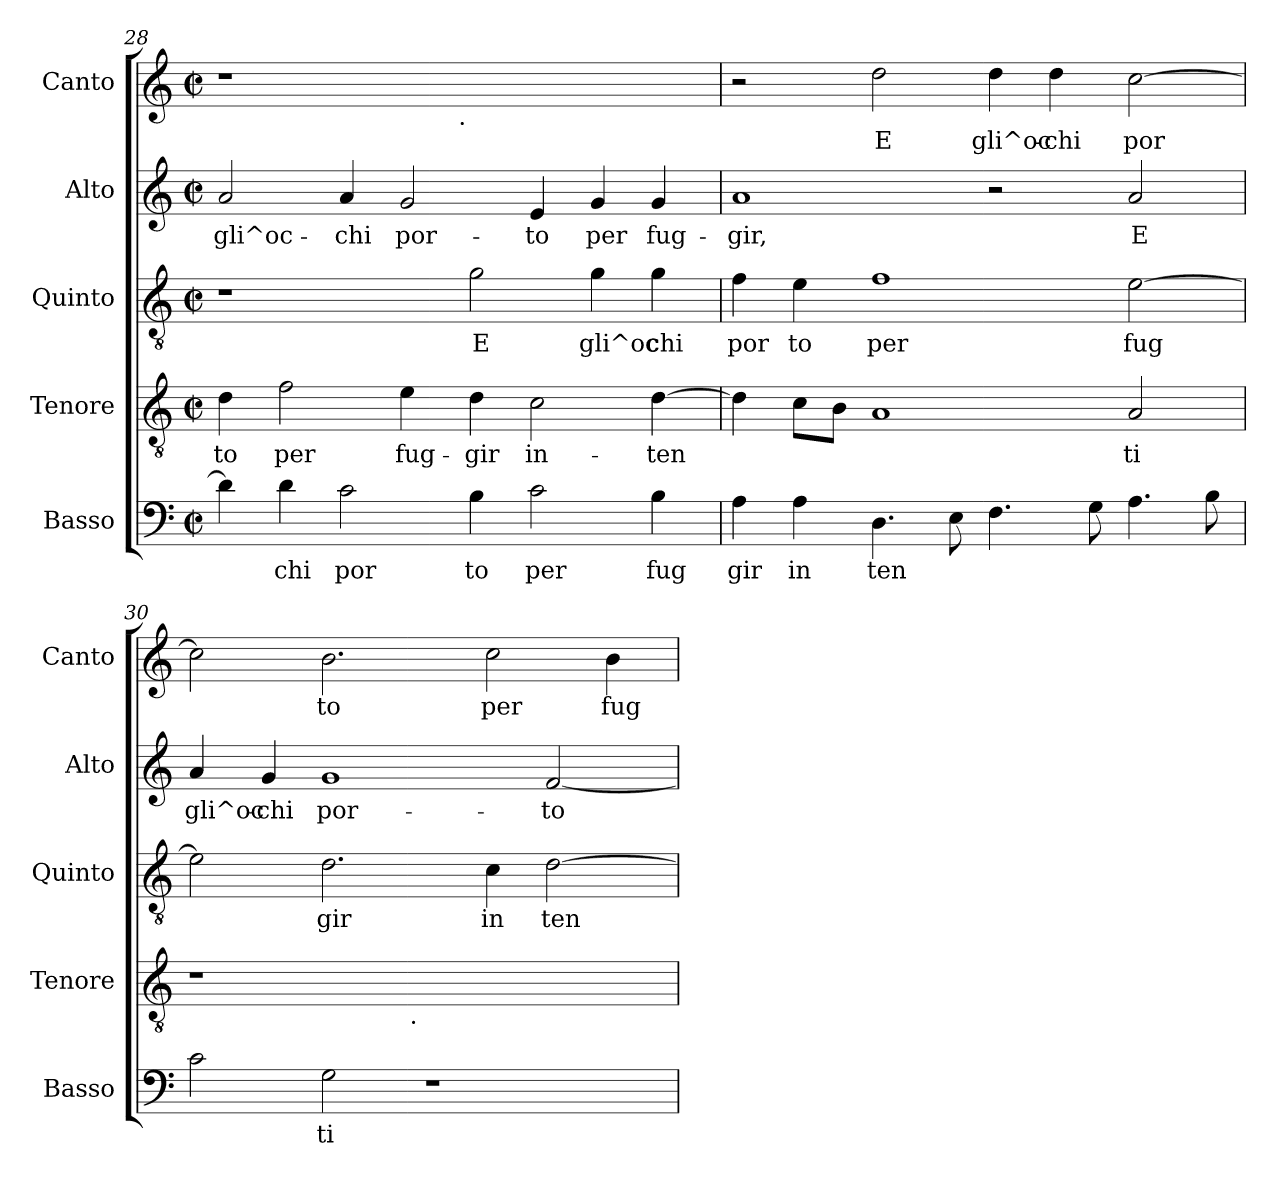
**kern	**text	**kern	**text	**kern	**text	**kern	**text	**kern	**text
*part5	*part5	*part4	*part4	*part3	*part3	*part2	*part2	*part1	*part1
*staff5	*staff5	*staff4	*staff4	*staff3	*staff3	*staff2	*staff2	*staff1	*staff1
*I"Basso	*	*I"Tenore	*	*I"Quinto	*	*I"Alto	*	*I"Canto	*
*I'Basso	*	*I'Tenore	*	*I'Quinto	*	*I'Alto	*	*I'Canto	*
*clefF4	*	*clefGv2	*	*clefGv2	*	*clefG2	*	*clefG2	*
*k[]	*	*k[]	*	*k[]	*	*k[]	*	*k[]	*
*C:	*	*C:	*	*C:	*	*C:	*	*C:	*
*M2/2	*	*M2/2	*	*M2/2	*	*M2/2	*	*M2/2	*
*met(c|)	*	*met(c|)	*	*met(c|)	*	*met(c|)	*	*met(c|)	*
=28	=28	=28	=28	=28	=28	=28	=28	=28	=28
!	!LO:LY:b:cj	!	!LO:LY:b:cj	!	!	!	!LO:LY:b:cj	!	!
*	*	*	*	*	*	*	*	*^	*
4d\]	.	4d\	-to	1r	.	2a/	gli^oc-	1r	2ryy	.
!	!LO:LY:b:cj	!	!LO:LY:b:cj	!	!	!	!	!	!	!
4d\	chi	2f\	per	.	.	.	.	.	.	.
!	!LO:LY:b:cj	!	!	!	!	!	!LO:LY:b:cj	!	!	!
2c\	por	.	.	.	.	4a/	-chi	.	4ryy	.
!	!	!	!LO:LY:b:cj	!	!	!	!LO:LY:b:cj	!	!	!
.	.	4e\	fug-	.	.	2g/	por-	.	8...ryy	.
!	!	!	!	!	!	!	!	!	!LO:TX:b:t=.	!
.	.	.	.	.	.	.	.	.	1ryy	.
!	!LO:LY:b:cj	!	!LO:LY:b:cj	!	!LO:LY:b:cj	!	!	!	!	!
4B\	to	4d\	-gir	2g\	E	.	.	1ryy	.	.
!	!LO:LY:b:cj	!	!LO:LY:b:cj	!	!	!	!LO:LY:b:cj	!	!	!
2c\	per	2c\	in-	.	.	4e/	-to	.	.	.
!	!	!	!	!	!LO:LY:b:cj	!	!LO:LY:b:cj	!	!	!
.	.	.	.	4g\	gli^oc	4g/	per	.	.	.
!	!LO:LY:b:cj	!	!LO:LY:b:cj	!	!LO:LY:b:cj	!	!LO:LY:b:cj	!	!	!
4B\	fug	[>4d\	-ten-	4g\	chi	4g/	fug-	.	.	.
.	.	.	.	.	.	.	.	.	64ryy	.
=29	=29	=29	=29	=29	=29	=29	=29	=29	=29	=29
!	!LO:LY:b:cj	!	!LO:LY:b:cj	!	!LO:LY:b:cj	!	!LO:LY:b:cj	!	!	!
*	*	*	*	*	*	*	*	*v	*v	*
4A\	gir	4d\]	--	4f\	por	1a	-gir,	2r	.
!	!LO:LY:b:cj	!	!LO:LY:b:cj	!	!LO:LY:b:cj	!	!	!	!
4A\	in	8c\L	--	4e\	to	.	.	.	.
!	!	!	!LO:LY:b:cj	!	!	!	!	!	!
.	.	8B\J	--	.	.	.	.	.	.
!	!LO:LY:b:cj	!	!LO:LY:b:cj	!	!LO:LY:b:cj	!	!	!	!LO:LY:b:cj
4.D\	ten	1A	--	1f	per	.	.	2dd\	E
!	!LO:LY:b:cj	!	!	!	!	!	!	!	!
8E\	.	.	.	.	.	.	.	.	.
!	!LO:LY:b:cj	!	!	!	!	!	!	!	!LO:LY:b:cj
4.F\	.	.	.	.	.	2r	.	4dd\	gli^oc-
!	!	!	!	!	!	!	!	!	!LO:LY:b:cj
.	.	.	.	.	.	.	.	4dd\	-chi
!	!LO:LY:b:cj	!	!	!	!	!	!	!	!
8G\	.	.	.	.	.	.	.	.	.
!	!LO:LY:b:cj	!	!LO:LY:b:cj	!	!LO:LY:b:cj	!	!LO:LY:b:cj	!	!LO:LY:b:cj
4.A\	.	2A/	-ti	[>2e\	fug	2a/	E	[>2cc\	por-
!	!LO:LY:b:cj	!	!	!	!	!	!	!	!
8B\	.	.	.	.	.	.	.	.	.
=30	=30	=30	=30	=30	=30	=30	=30	=30	=30
!	!LO:LY:b:cj	!	!	!	!LO:LY:b:cj	!	!LO:LY:b:cj	!	!LO:LY:b:cj
*	*	*^	*	*	*	*	*	*	*
2c\	.	1r	2ryy	.	2e\]	.	4a/	gli^oc-	2cc\]	--
!	!	!	!	!	!	!	!	!LO:LY:b:cj	!	!
.	.	.	.	.	.	.	4g/	-chi	.	.
!	!LO:LY:b:cj	!	!	!	!	!LO:LY:b:cj	!	!LO:LY:b:cj	!	!LO:LY:b:cj
2G\	ti	.	4...ryy	.	2.d\	gir	1g	por-	2.b\	-to
!	!	!	!LO:TX:b:t=.	!	!	!	!	!	!	!
.	.	.	1ryy	.	.	.	.	.	.	.
1r	.	1ryy	.	.	.	.	.	.	.	.
!	!	!	!	!	!	!LO:LY:b:cj	!	!	!	!LO:LY:b:cj
.	.	.	.	.	4c\	in	.	.	2cc\	per
!	!	!	!	!	!	!LO:LY:b:cj	!	!LO:LY:b:cj	!	!
.	.	.	.	.	[<2d\	ten	[<2f/	-to	.	.
!	!	!	!	!	!	!	!	!	!	!LO:LY:b:cj
.	.	.	.	.	.	.	.	.	4b\	fug-
.	.	.	32ryy	.	.	.	.	.	.	.
*	*	*v	*v	*	*	*	*	*	*	*
=	=	=	=	=	=	=	=	=	=
*-	*-	*-	*-	*-	*-	*-	*-	*-	*-
